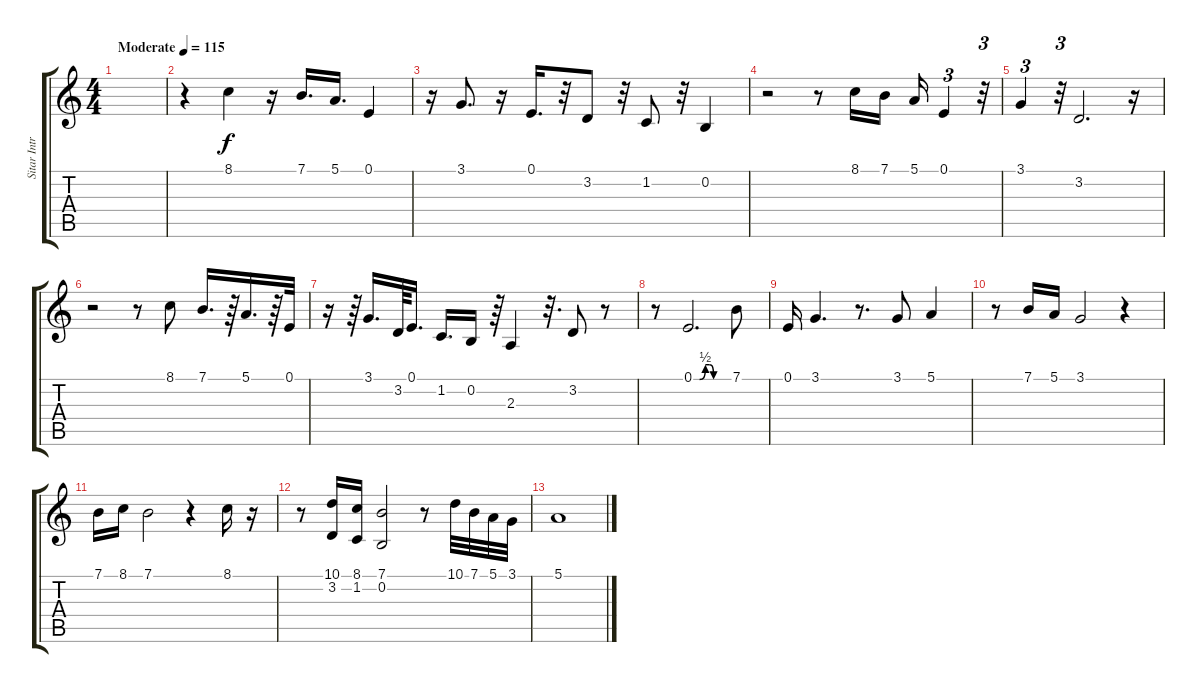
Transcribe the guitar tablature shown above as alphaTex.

\track ("Sitar Intro" "Sitar Intr") {instrument sitar}
\staff {score tabs}
\tuning (E4 B3 G3 D3 A2 E2) {hide}
\ts (4 4)
\tempo (115 "Moderate")
\clef g2
\ks c
|
r.4 8.1.4 r.16 7.1.16{d} 5.1.16{d} 0.1.4 |
r.16 3.1.8{d} r.16 0.1.16{d} r.32 3.2.8 r.32 1.2.8 r.32 0.2.4 |
r.2 r.8 8.1.16 7.1.16 5.1.16 0.1.4{tu (3 2)} r.32{tu (3 2)} |
3.1.4{tu (3 2)} r.32{tu (3 2)} 3.2.2{d} r.16 |
r.2 r.8 8.1.8 7.1.16{d} r.64 5.1.16{d} r.64 0.1.32 |
r.16 r.64 3.1.16{d} 3.2.64 0.1.16{d} 1.2.16{d} 0.2.16 r.64 2.3.4 r.32{d} 3.2.8 r.8 |
r.8 0.1{be (custom 0 0 10 0 20 2 27 2 34 0 60 0)}.2{d} 7.1.8 |
0.1.16 3.1.4{d} r.8{d} 3.1.8 5.1.4 |
r.8 7.1.16 5.1.16 3.1.2 r.4 |
7.1.16 8.1.16 7.1.2 r.4 8.1.16 r.16 |
r.8 (10.1 3.2).16 (8.1 1.2).16 (7.1 0.2).2 r.8 10.1.32 7.1.32 5.1.32 3.1.32 |
5.1.1
